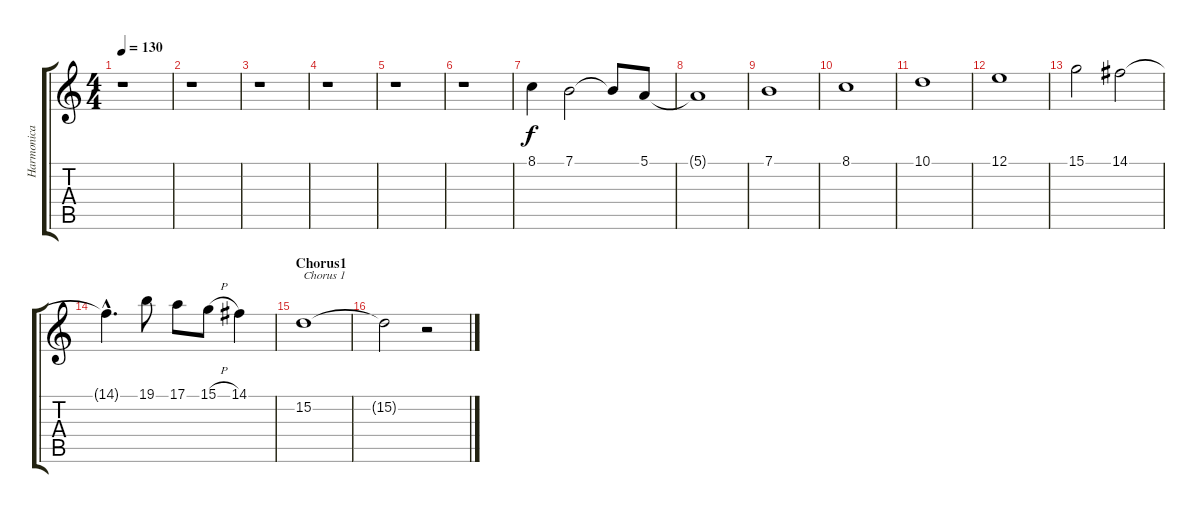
\track ("Harmonica" "Harmonica") {instrument harmonica}
\staff {score tabs}
\tuning (E4 B3 G3 D3 A2 E2) {hide}
\ts (4 4)
\tempo 130
\clef g2
\ks c
r.1{dy f} |
r.1 |
r.1 |
r.1 |
r.1 |
r.1 |
8.1.4 7.1.2 7.1{t}.8 5.1.8 |
5.1{t}.1 |
7.1.1 |
8.1.1 |
10.1.1 |
12.1.1 |
15.1.2 14.1.2 |
14.1{hac t}.4{d} 19.1.8 17.1.8 15.1{h}.8 14.1.4 |
\section ("" "Chorus1")
15.2.1{txt "Chorus 1"} |
15.2{t}.2 r.2
